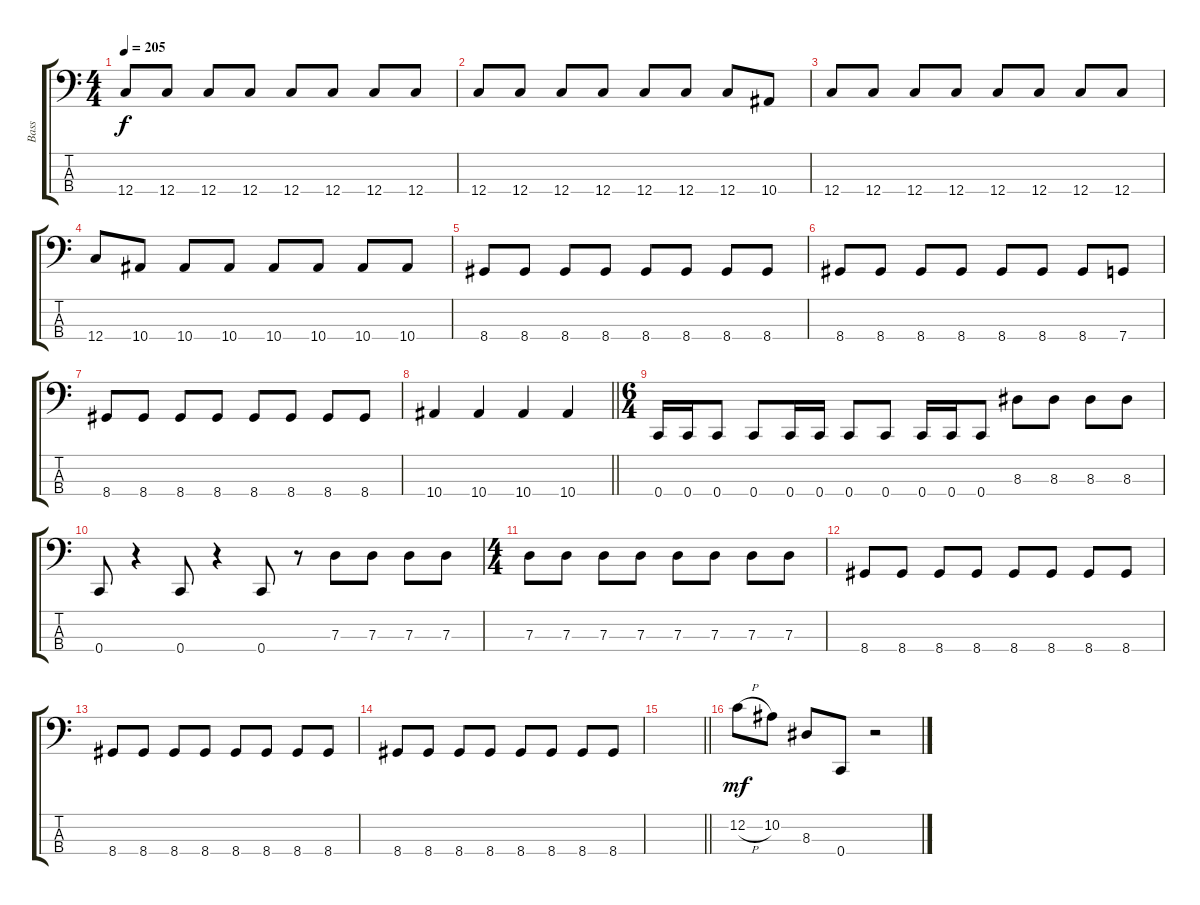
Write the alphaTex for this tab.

\track ("Bass" "Bass") {instrument electricbasspick}
\staff {score tabs}
\tuning (F2 C2 G1 C1) {hide}
\ts (4 4)
\tempo 205
\clef f4
\ks c
12.4.8{dy f} 12.4.8 12.4.8 12.4.8 12.4.8 12.4.8 12.4.8 12.4.8 |
12.4.8 12.4.8 12.4.8 12.4.8 12.4.8 12.4.8 12.4.8 10.4.8 |
12.4.8 12.4.8 12.4.8 12.4.8 12.4.8 12.4.8 12.4.8 12.4.8 |
12.4.8 10.4.8 10.4.8 10.4.8 10.4.8 10.4.8 10.4.8 10.4.8 |
8.4.8 8.4.8 8.4.8 8.4.8 8.4.8 8.4.8 8.4.8 8.4.8 |
8.4.8 8.4.8 8.4.8 8.4.8 8.4.8 8.4.8 8.4.8 7.4.8 |
8.4.8 8.4.8 8.4.8 8.4.8 8.4.8 8.4.8 8.4.8 8.4.8 |
\barLineRight lightlight
10.4.4 10.4.4 10.4.4 10.4.4 |
\ts (6 4)
0.4.16 0.4.16 0.4.8 0.4.8 0.4.16 0.4.16 0.4.8 0.4.8 0.4.16 0.4.16 0.4.8 8.3.8 8.3.8 8.3.8 8.3.8 |
0.4.8 r.4 0.4.8 r.4 0.4.8 r.8 7.3.8 7.3.8 7.3.8 7.3.8 |
\ts (4 4)
7.3.8 7.3.8 7.3.8 7.3.8 7.3.8 7.3.8 7.3.8 7.3.8 |
8.4.8 8.4.8 8.4.8 8.4.8 8.4.8 8.4.8 8.4.8 8.4.8 |
8.4.8 8.4.8 8.4.8 8.4.8 8.4.8 8.4.8 8.4.8 8.4.8 |
8.4.8 8.4.8 8.4.8 8.4.8 8.4.8 8.4.8 8.4.8 8.4.8 |
\barLineRight lightlight
|
12.2{h}.8{dy mf instrument electricbassfinger} 10.2.8 8.3.8 0.4.8 r.2
